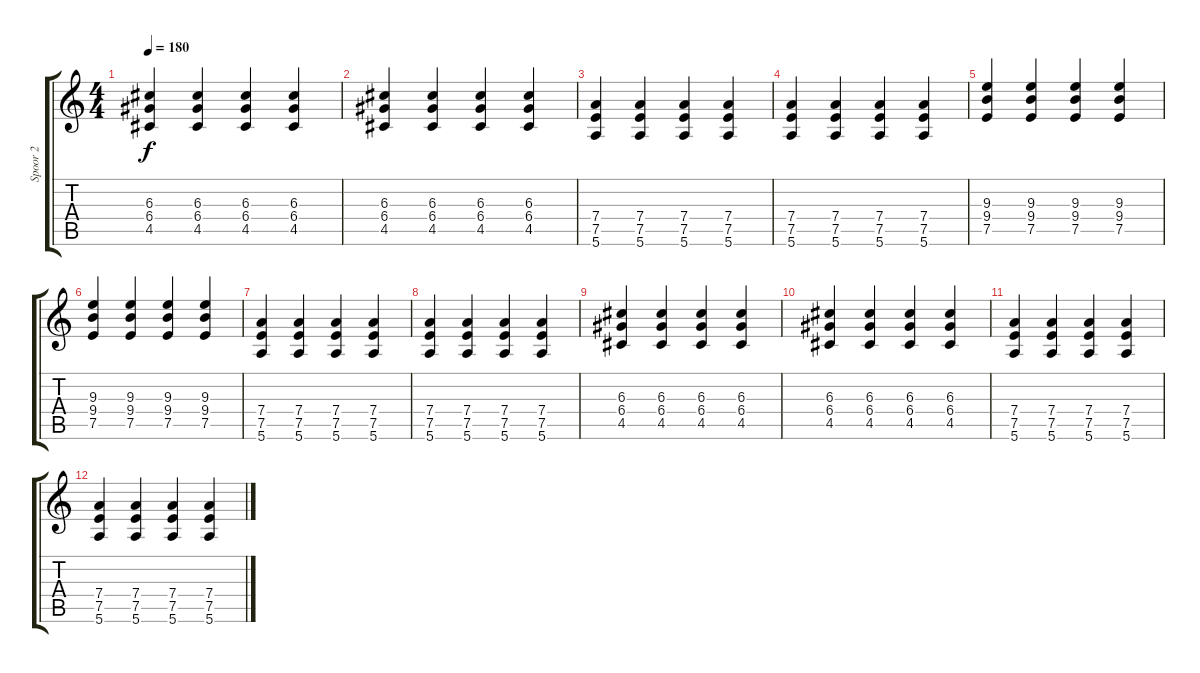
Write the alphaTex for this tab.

\track ("Spoor 2" "Spoor 2") {instrument overdrivenguitar}
\staff {score tabs}
\tuning (E4 B3 G3 D3 A2 E2) {hide}
\ts (4 4)
\tempo 180
\clef g2
\ks c
(6.3 6.4 4.5).4{dy f} (6.3 6.4 4.5).4 (6.3 6.4 4.5).4 (6.3 6.4 4.5).4 |
(6.3 6.4 4.5).4 (6.3 6.4 4.5).4 (6.3 6.4 4.5).4 (6.3 6.4 4.5).4 |
(7.4 7.5 5.6).4 (7.4 7.5 5.6).4 (7.4 7.5 5.6).4 (7.4 7.5 5.6).4 |
(7.4 7.5 5.6).4 (7.4 7.5 5.6).4 (7.4 7.5 5.6).4 (7.4 7.5 5.6).4 |
(9.3 9.4 7.5).4 (9.3 9.4 7.5).4 (9.3 9.4 7.5).4 (9.3 9.4 7.5).4 |
(9.3 9.4 7.5).4 (9.3 9.4 7.5).4 (9.3 9.4 7.5).4 (9.3 9.4 7.5).4 |
(7.4 7.5 5.6).4 (7.4 7.5 5.6).4 (7.4 7.5 5.6).4 (7.4 7.5 5.6).4 |
(7.4 7.5 5.6).4 (7.4 7.5 5.6).4 (7.4 7.5 5.6).4 (7.4 7.5 5.6).4 |
(6.3 6.4 4.5).4 (6.3 6.4 4.5).4 (6.3 6.4 4.5).4 (6.3 6.4 4.5).4 |
(6.3 6.4 4.5).4 (6.3 6.4 4.5).4 (6.3 6.4 4.5).4 (6.3 6.4 4.5).4 |
(7.4 7.5 5.6).4 (7.4 7.5 5.6).4 (7.4 7.5 5.6).4 (7.4 7.5 5.6).4 |
(7.4 7.5 5.6).4 (7.4 7.5 5.6).4 (7.4 7.5 5.6).4 (7.4 7.5 5.6).4
